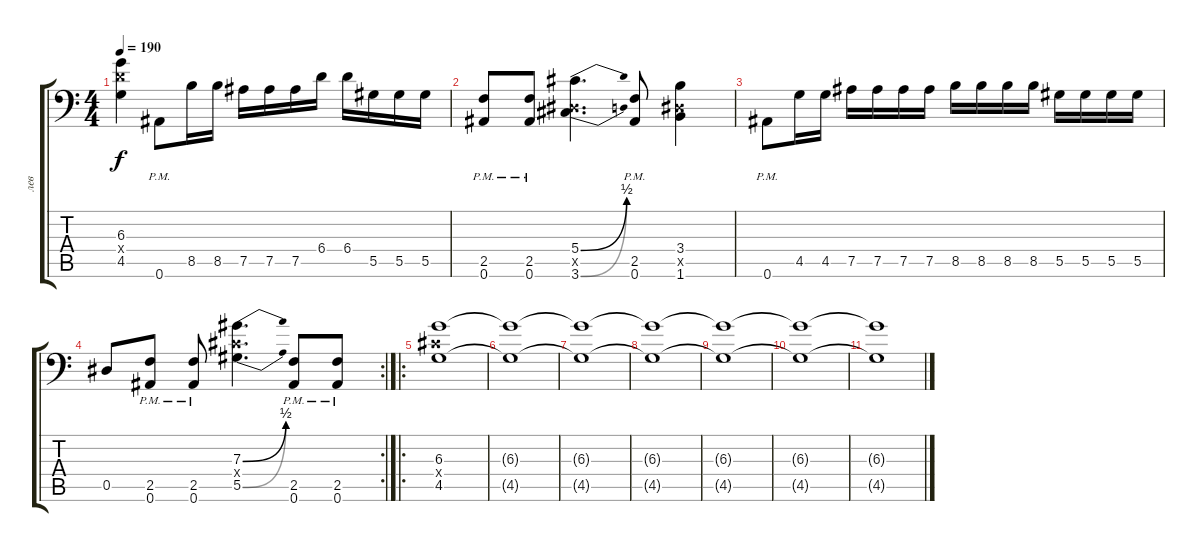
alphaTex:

\track ("лев" "лев") {instrument distortionguitar}
\staff {score tabs}
\tuning (Bb3 F3 Db3 Ab2 Eb2 Bb1) {hide}
\ts (4 4)
\tempo 190
\clef f4
\ks c
(6.3 6.4{x} 4.5).4{dy f} 0.6{pm}.8 8.5.16 8.5.16 7.5.16 7.5.16 7.5.16 6.4.16 6.4.16 5.5.16 5.5.16 5.5.16 |
(2.5{pm} 0.6{pm}).8 (2.5{pm} 0.6{pm}).8 (5.4{be (bend 0 0 60 2)} 0.5{x} 3.6{be (bend 0 0 60 2)}).4{d} (2.5{pm} 0.6{pm}).8 (3.4 0.5{x} 1.6).4 |
0.6{pm}.8 4.5.16 4.5.16 7.5.16 7.5.16 7.5.16 7.5.16 8.5.16 8.5.16 8.5.16 8.5.16 5.5.16 5.5.16 5.5.16 5.5.16 |
\rc 2
0.5.8 (2.5{pm} 0.6{pm}).8 (2.5{pm} 0.6{pm}).8 (7.3{be (bend 0 0 60 2)} 5.4{x} 5.5{be (bend 0 0 60 2)}).4{d} (2.5{pm} 0.6{pm}).8 (2.5{pm} 0.6{pm}).8 |
\ro
(6.3 5.4{x} 4.5).1 |
(6.3{t} 4.5{t}).1 |
(6.3{t} 4.5{t}).1{volume 1} |
(6.3{t} 4.5{t}).1 |
(6.3{t} 4.5{t}).1 |
(6.3{t} 4.5{t}).1 |
(6.3{t} 4.5{t}).1
